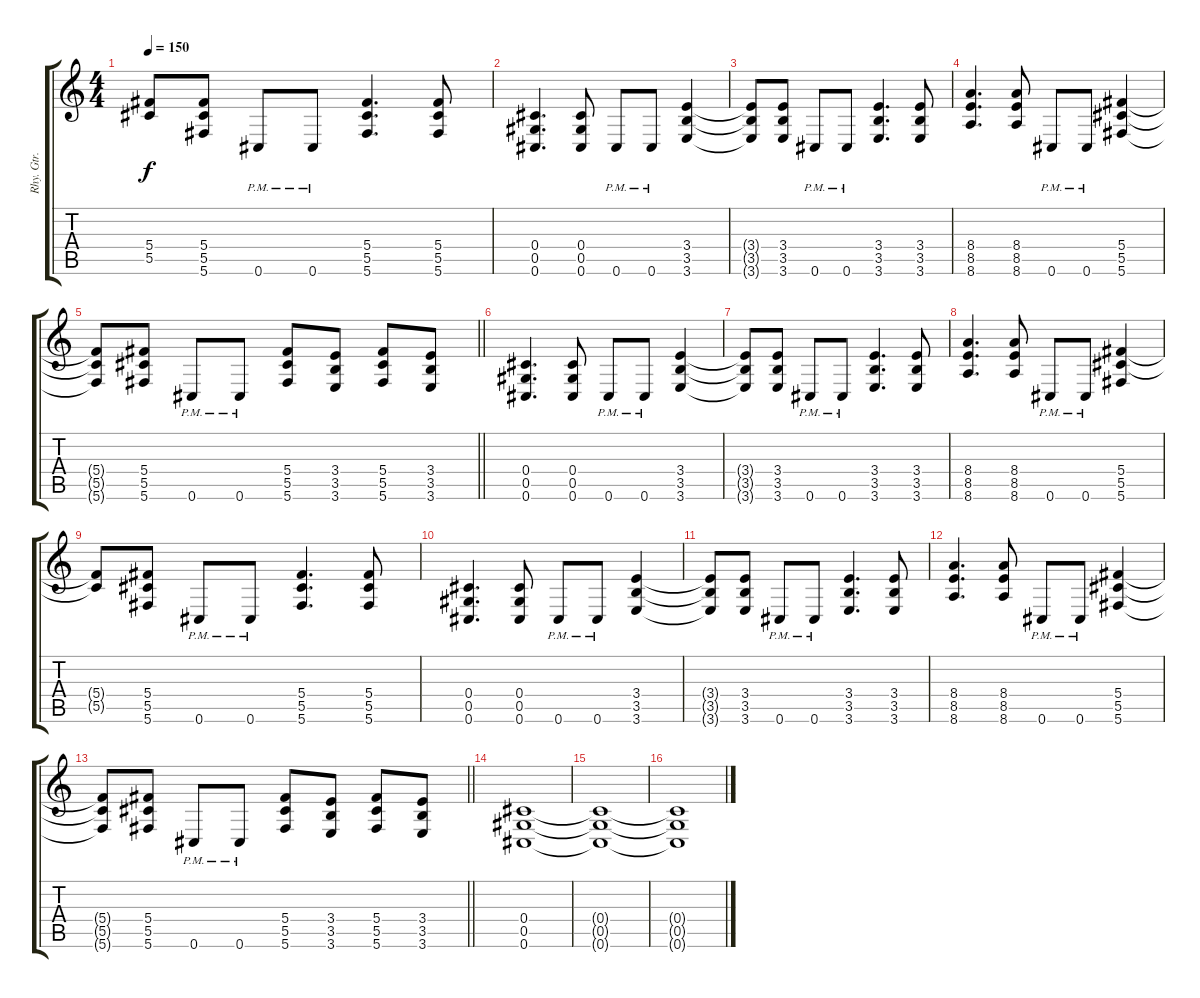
\track ("Rhy. Gtr. 2" "Rhy. Gtr. ") {instrument distortionguitar}
\staff {score tabs}
\tuning (Eb4 Bb3 Gb3 Db3 Ab2 Db2) {hide}
\ts (4 4)
\tempo 150
\clef g2
\ks c
(5.4{t} 5.5{t}).8{dy f} (5.4 5.5 5.6).8 0.6{pm}.8 0.6{pm}.8 (5.4 5.5 5.6).4{d} (5.4 5.5 5.6).8 |
(0.4 0.5 0.6).4{d} (0.4 0.5 0.6).8 0.6{pm}.8 0.6{pm}.8 (3.4 3.5 3.6).4 |
(3.4{t} 3.5{t} 3.6{t}).8 (3.4 3.5 3.6).8 0.6{pm}.8 0.6{pm}.8 (3.4 3.5 3.6).4{d} (3.4 3.5 3.6).8 |
(8.4 8.5 8.6).4{d} (8.4 8.5 8.6).8 0.6{pm}.8 0.6{pm}.8 (5.4 5.5 5.6).4 |
\barLineRight lightlight
(5.4{t} 5.5{t} 5.6{t}).8 (5.4 5.5 5.6).8 0.6{pm}.8 0.6{pm}.8 (5.4 5.5 5.6).8 (3.4 3.5 3.6).8 (5.4 5.5 5.6).8 (3.4 3.5 3.6).8 |
\section ("" "")
(0.4 0.5 0.6).4{d} (0.4 0.5 0.6).8 0.6{pm}.8 0.6{pm}.8 (3.4 3.5 3.6).4 |
(3.4{t} 3.5{t} 3.6{t}).8 (3.4 3.5 3.6).8 0.6{pm}.8 0.6{pm}.8 (3.4 3.5 3.6).4{d} (3.4 3.5 3.6).8 |
(8.4 8.5 8.6).4{d} (8.4 8.5 8.6).8 0.6{pm}.8 0.6{pm}.8 (5.4 5.5 5.6).4 |
(5.4{t} 5.5{t}).8 (5.4 5.5 5.6).8 0.6{pm}.8 0.6{pm}.8 (5.4 5.5 5.6).4{d} (5.4 5.5 5.6).8 |
(0.4 0.5 0.6).4{d} (0.4 0.5 0.6).8 0.6{pm}.8 0.6{pm}.8 (3.4 3.5 3.6).4 |
(3.4{t} 3.5{t} 3.6{t}).8 (3.4 3.5 3.6).8 0.6{pm}.8 0.6{pm}.8 (3.4 3.5 3.6).4{d} (3.4 3.5 3.6).8 |
(8.4 8.5 8.6).4{d} (8.4 8.5 8.6).8 0.6{pm}.8 0.6{pm}.8 (5.4 5.5 5.6).4 |
\barLineRight lightlight
(5.4{t} 5.5{t} 5.6{t}).8 (5.4 5.5 5.6).8 0.6{pm}.8 0.6{pm}.8 (5.4 5.5 5.6).8 (3.4 3.5 3.6).8 (5.4 5.5 5.6).8 (3.4 3.5 3.6).8 |
(0.4 0.5 0.6).1 |
(0.4{t} 0.5{t} 0.6{t}).1 |
(0.4{t} 0.5{t} 0.6{t}).1
